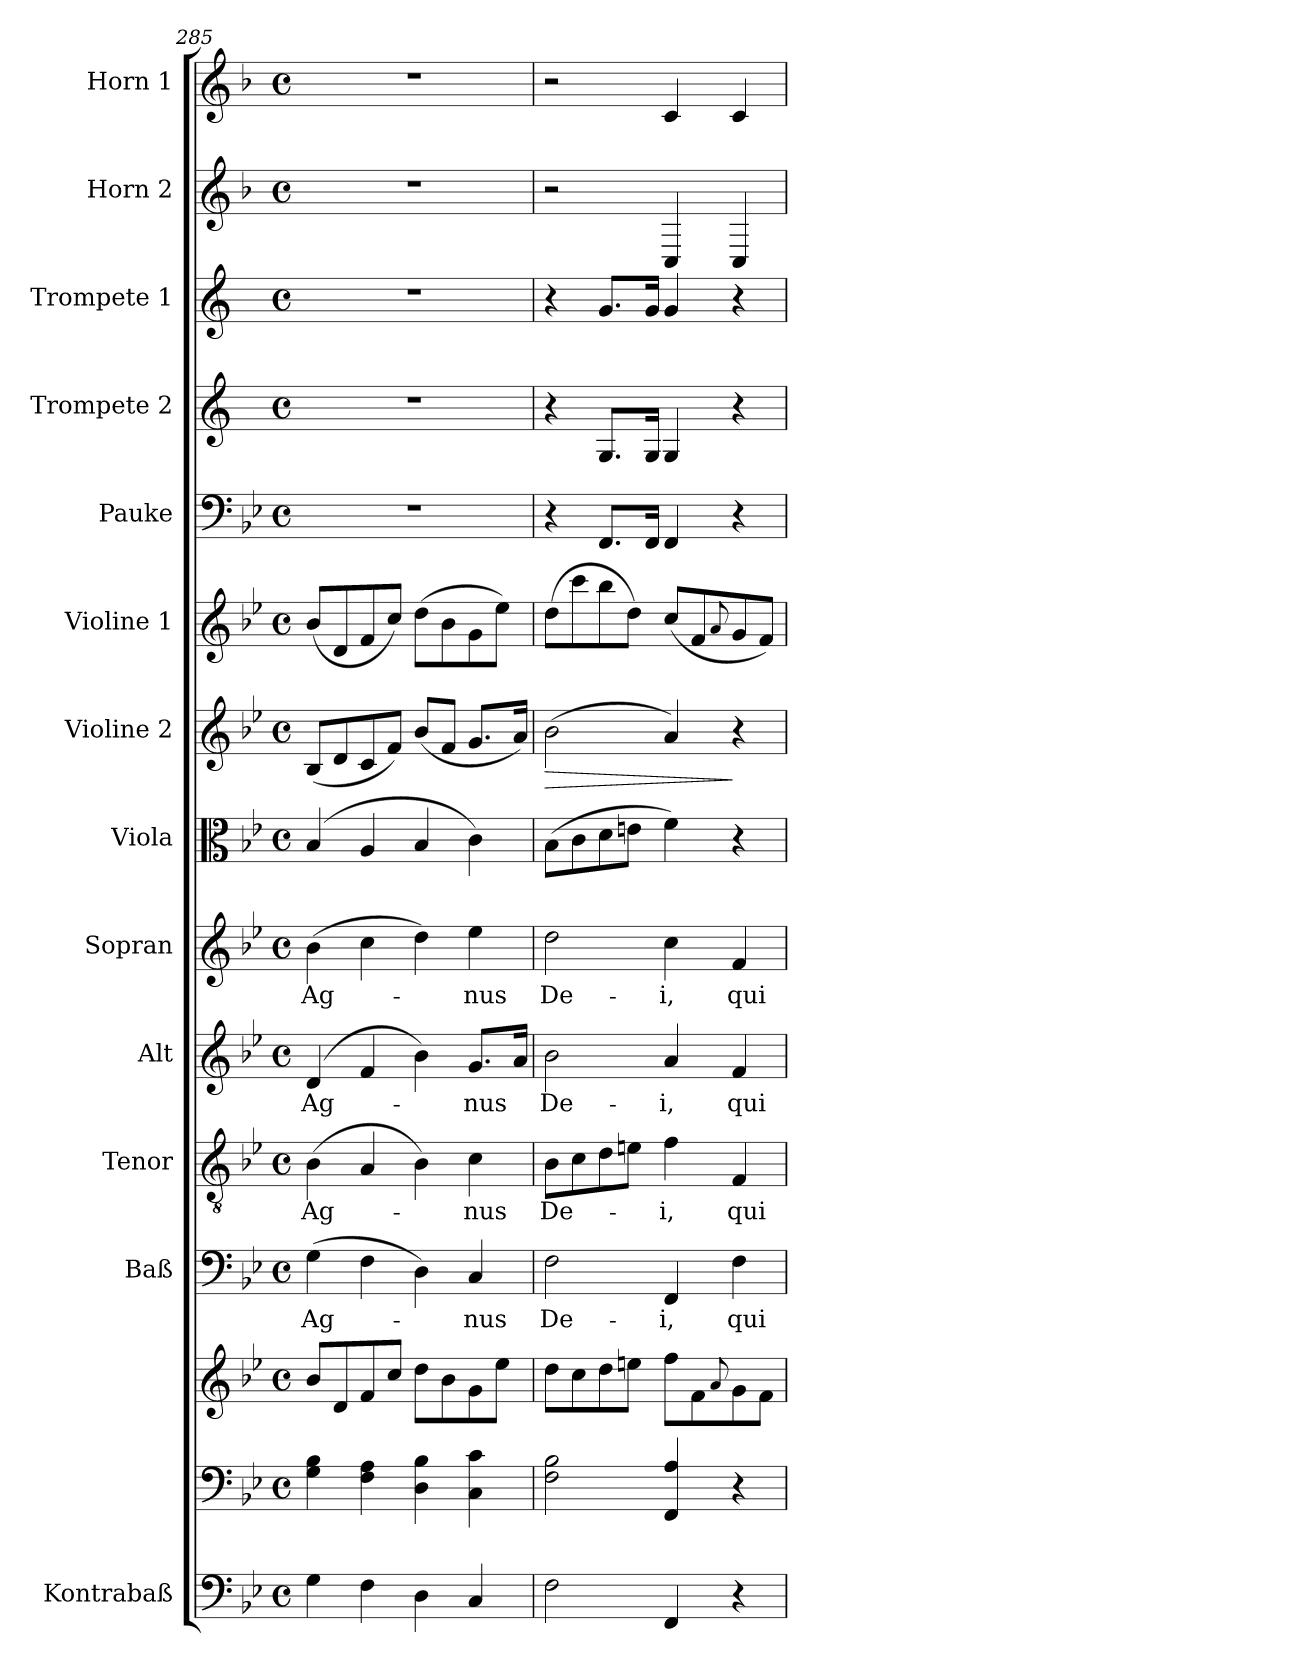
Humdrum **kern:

**kern	**kern	**kern	**kern	**text	**kern	**text	**kern	**text	**kern	**text	**kern	**kern	**dynam	**kern	**kern	**kern	**kern	**kern	**kern
*part14	*part13	*part13	*part12	*part12	*part11	*part11	*part10	*part10	*part9	*part9	*part8	*part7	*part7	*part6	*part5	*part4	*part3	*part2	*part1
*staff15	*staff14	*staff13	*staff12	*staff12	*staff11	*staff11	*staff10	*staff10	*staff9	*staff9	*staff8	*staff7	*staff7	*staff6	*staff5	*staff4	*staff3	*staff2	*staff1
*I"Kontrabaß	*	*	*I"Baß	*	*I"Tenor	*	*I"Alt	*	*I"Sopran	*	*I"Viola	*I"Violine 2	*	*I"Violine 1	*I"Pauke	*I"Trompete 2	*I"Trompete 1	*I"Horn 2	*I"Horn 1
*I'Kb.	*	*	*	*	*	*	*	*	*	*	*I'Vla.	*I'Vl. 2	*	*I'Vl. 1	*	*I'Tr. 2	*I'Tr. 1	*I'Hr. 2	*I'Hr. 1
*clefF4	*clefF4	*clefG2	*clefF4	*	*clefGv2	*	*clefG2	*	*clefG2	*	*clefC3	*clefG2	*	*clefG2	*clefF4	*clefG2	*clefG2	*clefG2	*clefG2
*ITrd7c12	*	*	*	*	*	*	*	*	*	*	*	*	*	*	*	*ITrd1c2	*ITrd1c2	*ITrd4c7	*ITrd4c7
*k[b-e-]	*k[b-e-]	*k[b-e-]	*k[b-e-]	*	*k[b-e-]	*	*k[b-e-]	*	*k[b-e-]	*	*k[b-e-]	*k[b-e-]	*	*k[b-e-]	*k[b-e-]	*k[b-e-]	*k[b-e-]	*k[b-e-]	*k[b-e-]
*B-:	*B-:	*B-:	*B-:	*	*B-:	*	*B-:	*	*B-:	*	*B-:	*B-:	*	*B-:	*B-:	*B-:	*B-:	*B-:	*B-:
*M4/4	*M4/4	*M4/4	*M4/4	*	*M4/4	*	*M4/4	*	*M4/4	*	*M4/4	*M4/4	*	*M4/4	*M4/4	*M4/4	*M4/4	*M4/4	*M4/4
*met(c)	*met(c)	*met(c)	*met(c)	*	*met(c)	*	*met(c)	*	*met(c)	*	*met(c)	*met(c)	*	*met(c)	*met(c)	*met(c)	*met(c)	*met(c)	*met(c)
=285	=285	=285	=285	=285	=285	=285	=285	=285	=285	=285	=285	=285	=285	=285	=285	=285	=285	=285	=285
!	!	!	!	!LO:LY:b	!	!LO:LY:b	!	!LO:LY:b	!	!LO:LY:b	!	!	!	!	!	!	!	!	!
4GG\	4G\ 4B-\	8b-/L	(>4G\	Ag-	(>4B-\	Ag-	(>4d/	Ag-	(>4b-\	Ag-	(4B-/	(<8B-/L	.	(<8b-/L	1r	1r	1r	1r	1r
.	.	8d/	.	.	.	.	.	.	.	.	.	8d/	.	8d/	.	.	.	.	.
4FF\	4F\ 4A\	8f/	4F\	.	4A/	.	4f/	.	4cc\	.	4A/	8c/	.	8f/	.	.	.	.	.
.	.	8cc/J	.	.	.	.	.	.	.	.	.	8f/J)	.	8cc/J)	.	.	.	.	.
4DD\	4D\ 4B-\	8dd\L	4D\)	.	4B-\)	.	4b-\)	.	4dd\)	.	4B-/	(<8b-/L	.	(>8dd\L	.	.	.	.	.
.	.	8b-\	.	.	.	.	.	.	.	.	.	8f/J	.	8b-\	.	.	.	.	.
!	!	!	!	!LO:LY:b	!	!LO:LY:b	!	!LO:LY:b	!	!LO:LY:b	!	!	!	!	!	!	!	!	!
4CC/	4C\ 4c\	8g\	4C/	-nus	4c\	-nus	8.g/L	-nus	4ee-\	-nus	4c\)	8.g/L	.	8g\	.	.	.	.	.
.	.	8ee-\J	.	.	.	.	.	.	.	.	.	.	.	8ee-\J)	.	.	.	.	.
.	.	.	.	.	.	.	16a/Jk	.	.	.	.	16a/Jk)	.	.	.	.	.	.	.
!!LO:PB:g=z
=286	=286	=286	=286	=286	=286	=286	=286	=286	=286	=286	=286	=286	=286	=286	=286	=286	=286	=286	=286
!	!	!	!	!LO:LY:b	!	!LO:LY:b	!	!LO:LY:b	!	!LO:LY:b	!	!	!LO:HP:b	!	!	!	!	!	!
2FF\	2F\ 2B-\	8dd\L	2F\	De-	8B-\L	De-	2b-\	De-	2dd\	De-	(>8B-\L	(>2b-\	>	(>8dd\L	4r	4r	4r	2r	2r
.	.	8cc\	.	.	8c\	.	.	.	.	.	8c\	.	.	8ccc\	.	.	.	.	.
.	.	8dd\	.	.	8d\	.	.	.	.	.	8d\	.	.	8bb-\	8.FF/L	8.F/L	8.f/L	.	.
.	.	8een\J	.	.	8en\J	.	.	.	.	.	8en\J	.	.	8dd\J)	.	.	.	.	.
.	.	.	.	.	.	.	.	.	.	.	.	.	.	.	16FF/Jk	16F/Jk	16f/Jk	.	.
!	!	!	!	!LO:LY:b	!	!LO:LY:b	!	!LO:LY:b	!	!LO:LY:b	!	!	!	!	!	!	!	!	!
4FFF/	4FF/ 4A/	8ff\L	4FF/	-i,	4f\	-i,	4a/	-i,	4cc\	-i,	4f\)	4a/)	.	(<8cc/L	4FF/	4F/	4f/	4FF/	4F/
.	.	8f\	.	.	.	.	.	.	.	.	.	.	.	8f/	.	.	.	.	.
.	.	8qqa/	.	.	.	.	.	.	.	.	.	.	.	8qqa/	.	.	.	.	.
!	!	!	!	!LO:LY:b	!	!LO:LY:b	!	!LO:LY:b	!	!LO:LY:b	!	!	!	!	!	!	!	!	!
4r	4r	8g\	4F\	qui	4F/	qui	4f/	qui	4f/	qui	4r	4r	]	8g/	4r	4r	4r	4FF/	4F/
.	.	8f\J	.	.	.	.	.	.	.	.	.	.	.	8f/J)	.	.	.	.	.
=	=	=	=	=	=	=	=	=	=	=	=	=	=	=	=	=	=	=	=
*-	*-	*-	*-	*-	*-	*-	*-	*-	*-	*-	*-	*-	*-	*-	*-	*-	*-	*-	*-
